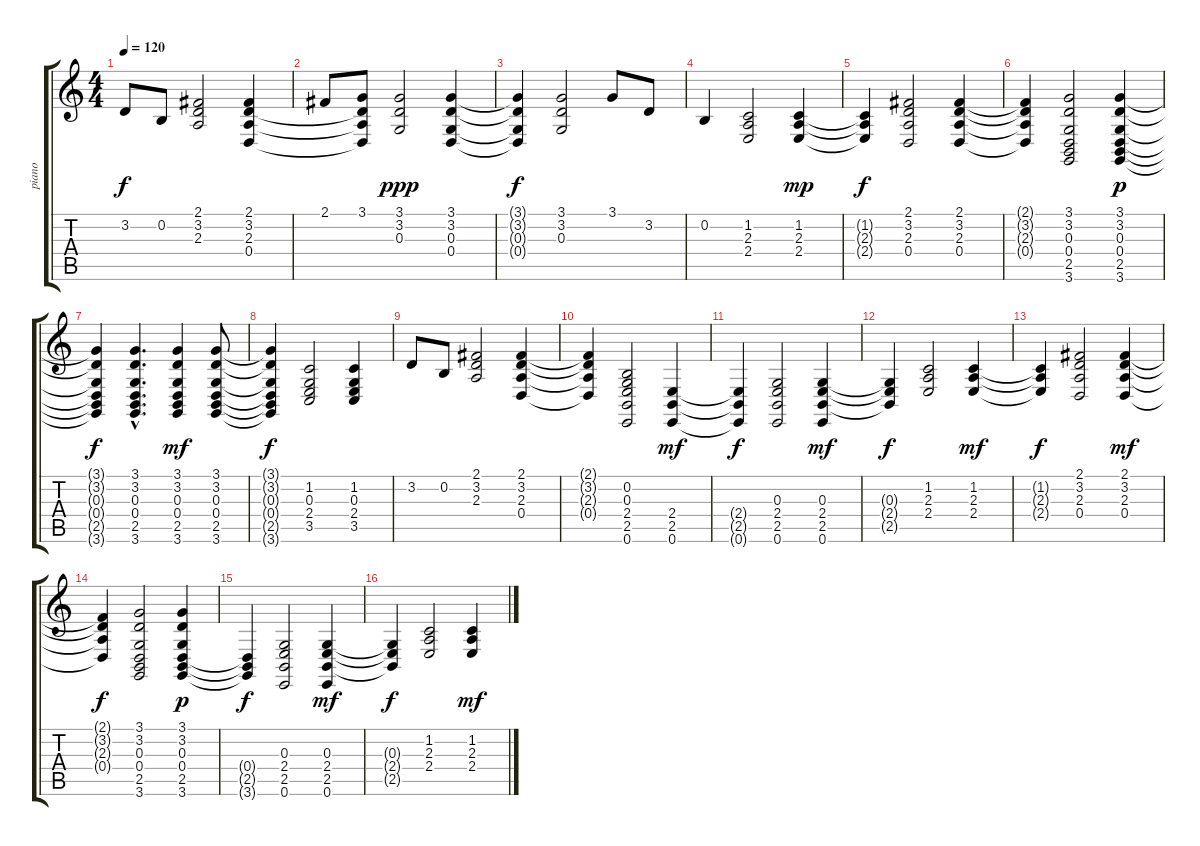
\track ("piano" "piano") {instrument electricgrandpiano}
\staff {score tabs}
\tuning (E4 B3 G3 D3 A2 E2) {hide}
\ts (4 4)
\tempo 120
\clef g2
\ks c
3.2.8{dy f} 0.2.8 (2.1 3.2 2.3).2 (2.1 3.2 2.3 0.4).4 |
2.1.8 (3.1 3.2{t} 2.3{t} 0.4{t}).8 (3.1 3.2 0.3).2{dy ppp} (3.1 3.2 0.3 0.4).4 |
(3.1{t} 3.2{t} 0.3{t} 0.4{t}).4{dy f} (3.1 3.2 0.3).2 3.1.8 3.2.8 |
0.2.4 (1.2 2.3 2.4).2 (1.2 2.3 2.4).4{dy mp} |
(1.2{t} 2.3{t} 2.4{t}).4{dy f} (2.1 3.2 2.3 0.4).2 (2.1 3.2 2.3 0.4).4 |
(2.1{t} 3.2{t} 2.3{t} 0.4{t}).4 (3.1 3.2 0.3 0.4 2.5 3.6).2 (3.1 3.2 0.3 0.4 2.5 3.6).4{dy p} |
(3.1{t} 3.2{t} 0.3{t} 0.4{t} 2.5{t} 3.6{t}).4{dy f} (3.1{hac} 3.2{hac} 0.3{hac} 0.4{hac} 2.5{hac} 3.6{hac}).4{d} (3.1 3.2 0.3 0.4 2.5 3.6).4{dy mf} (3.1 3.2 0.3 0.4 2.5 3.6).8 |
(3.1{t} 3.2{t} 0.3{t} 0.4{t} 2.5{t} 3.6{t}).4{dy f} (1.2 0.3 2.4 3.5).2 (1.2 0.3 2.4 3.5).4 |
3.2.8 0.2.8 (2.1 3.2 2.3).2 (2.1 3.2 2.3 0.4).4 |
(2.1{t} 3.2{t} 2.3{t} 0.4{t}).4 (0.2 0.3 2.4 2.5 0.6).2 (2.4 2.5 0.6).4{dy mf} |
(2.4{t} 2.5{t} 0.6{t}).4{dy f} (0.3 2.4 2.5 0.6).2 (0.3 2.4 2.5 0.6).4{dy mf} |
(0.3{t} 2.4{t} 2.5{t}).4{dy f} (1.2 2.3 2.4).2 (1.2 2.3 2.4).4{dy mf} |
(1.2{t} 2.3{t} 2.4{t}).4{dy f} (2.1 3.2 2.3 0.4).2 (2.1 3.2 2.3 0.4).4{dy mf} |
(2.1{t} 3.2{t} 2.3{t} 0.4{t}).4{dy f} (3.1 3.2 0.3 0.4 2.5 3.6).2 (3.1 3.2 0.3 0.4 2.5 3.6).4{dy p} |
(0.4{t} 2.5{t} 3.6{t}).4{dy f} (0.3 2.4 2.5 0.6).2 (0.3 2.4 2.5 0.6).4{dy mf} |
(0.3{t} 2.4{t} 2.5{t}).4{dy f} (1.2 2.3 2.4).2 (1.2 2.3 2.4).4{dy mf}
